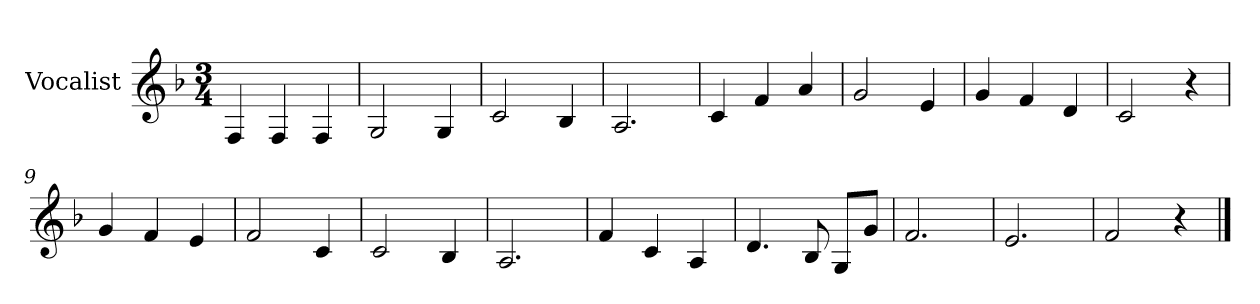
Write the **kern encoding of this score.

**kern
*part1
*staff1
*I"Vocalist
*k[b-]
*F:
*M3/4
=1
4F
4F
4F
=2
2G
4G
=3
2c
4B-
=4
2.A
=5
4c
4f
4a
=6
2g
4e
=7
4g
4f
4d
=8
2c
4r
=9
4g
4f
4e
=10
2f
4c
=11
2c
4B-
=12
2.A
=13
4f
4c
4A
=14
4.d
8B-
8GL
8gJ
=15
2.f
=16
2.e
=17
2f
4r
==
*-
